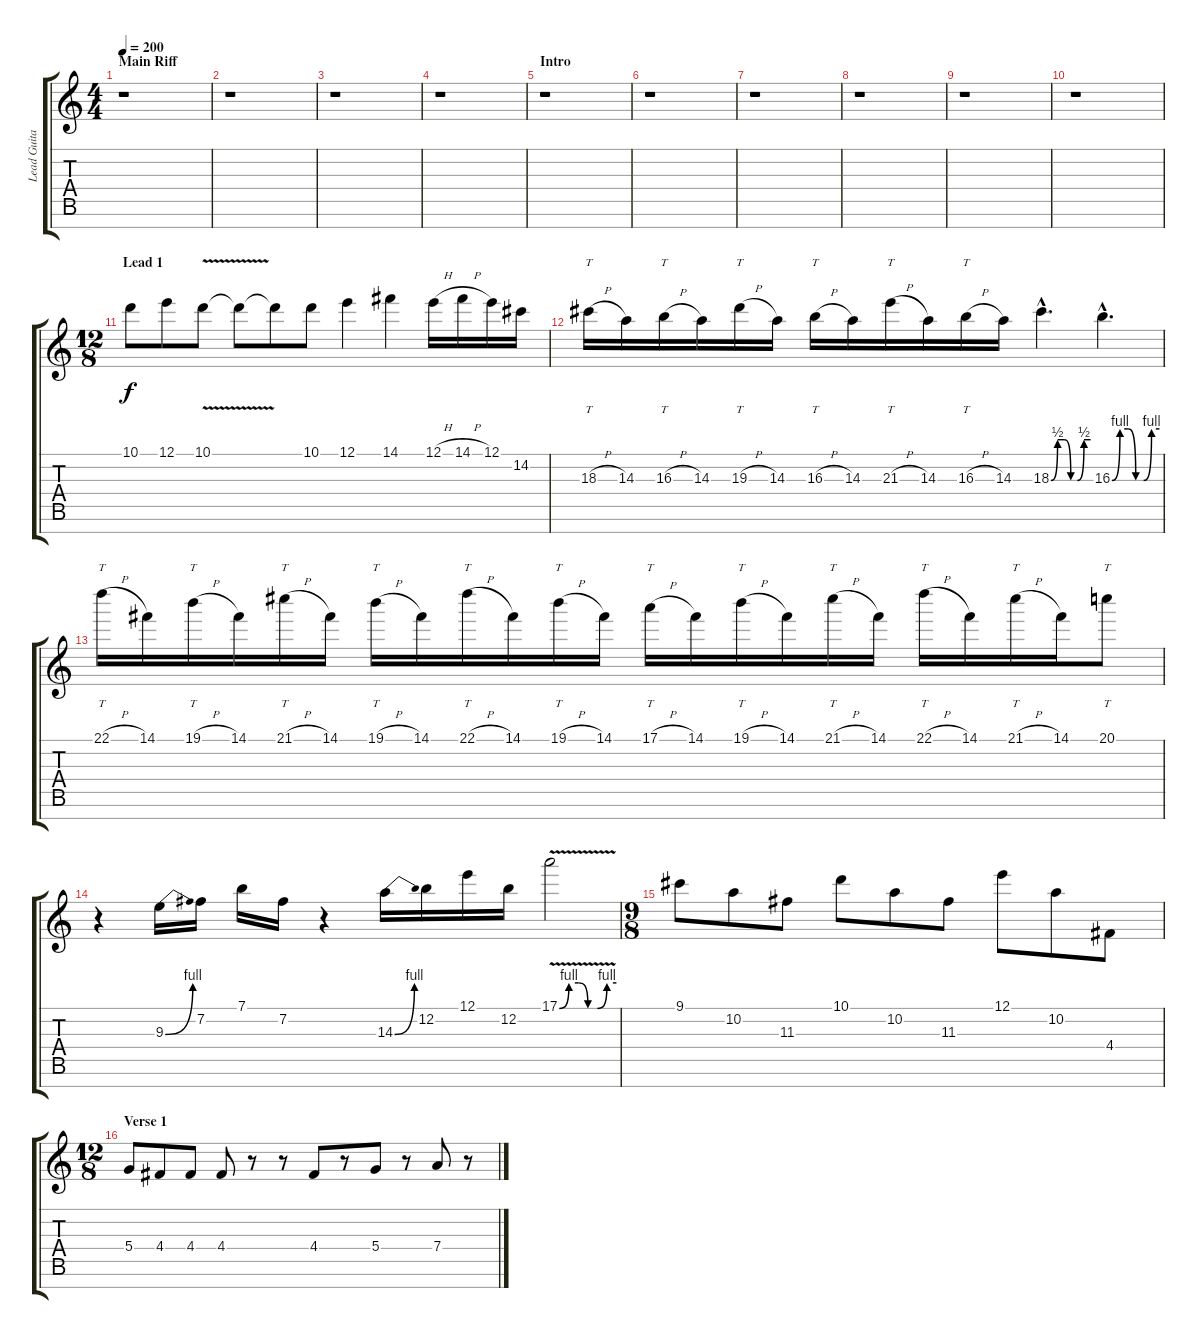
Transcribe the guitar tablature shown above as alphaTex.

\track ("Lead Guitar 2" "Lead Guita") {instrument overdrivenguitar}
\staff {score tabs}
\tuning (E4 B3 G3 D3 A2 E2 B1) {hide}
\ts (4 4)
\section ("" "Main Riff")
\tempo 200
\clef g2
\ks c
r.1{dy f instrument overdrivenguitar} |
r.1 |
r.1 |
r.1 |
\section ("" "Intro")
r.1 |
r.1 |
r.1 |
r.1 |
r.1 |
r.1 |
\ts (12 8)
\section ("" "Lead 1")
10.1.8 12.1.8 10.1{v}.8 10.1{t}.8 10.1{t}.8 10.1.8 12.1.4 14.1.4 12.1{h}.16 14.1{h}.16 12.1.16 14.2.16 |
18.3{h}.16{tt} 14.3.16 16.3{h}.16{tt} 14.3.16 19.3{h}.16{tt} 14.3.16 16.3{h}.16{tt} 14.3.16 21.3{h}.16{tt} 14.3.16 16.3{h}.16{tt} 14.3.16 18.3{be (custom 0 0 10 2 20 2 30 0 40 0 50 2 60 2) hac}.4{d} 16.3{be (custom 0 0 10 4 20 4 30 0 40 0 50 4 60 4) hac}.4{d} |
22.1{h}.16{tt} 14.1.16 19.1{h}.16{tt} 14.1.16 21.1{h}.16{tt} 14.1.16 19.1{h}.16{tt} 14.1.16 22.1{h}.16{tt} 14.1.16 19.1{h}.16{tt} 14.1.16 17.1{h}.16{tt} 14.1.16 19.1{h}.16{tt} 14.1.16 21.1{h}.16{tt} 14.1.16 22.1{h}.16{tt} 14.1.16 21.1{h}.16{tt} 14.1.16 20.1.8{tt} |
r.4 9.3{be (bend 0 0 60 4)}.16 7.2.16 7.1.16 7.2.16 r.4 14.3{be (bend 0 0 60 4)}.16 12.2.16 12.1.16 12.2.16 17.1{be (custom 0 0 10 4 20 4 30 0 40 0 50 4 60 4) v}.2 |
\ts (9 8)
9.1.8 10.2.8 11.3.8 10.1.8 10.2.8 11.3.8 12.1.8 10.2.8 4.4.8 |
\ts (12 8)
\section ("" "Verse 1")
5.4.8 4.4.8 4.4.8 4.4.8 r.8 r.8 4.4.8 r.8 5.4.8 r.8 7.4.8 r.8
